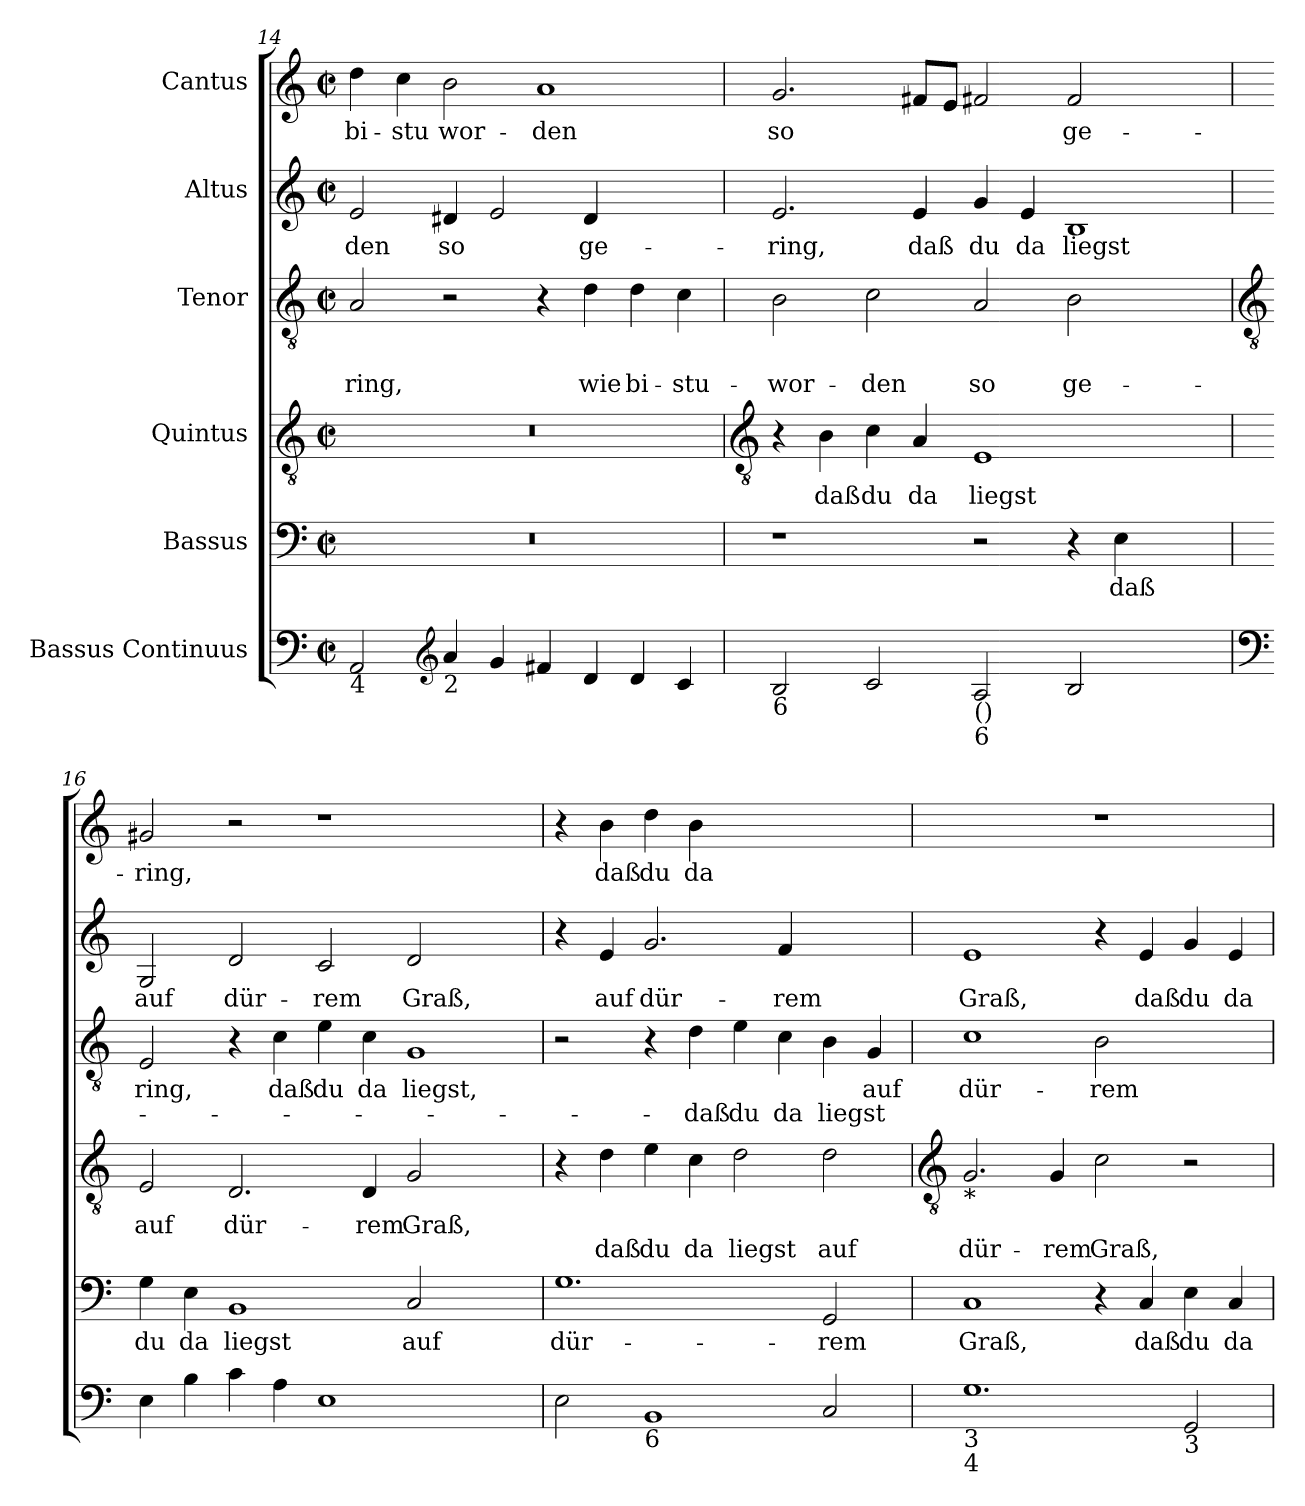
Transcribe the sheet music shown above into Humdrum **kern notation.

**kern	**kern	**text	**kern	**text	**text	**kern	**text	**text	**kern	**text	**kern	**text
*part6	*part5	*part5	*part4	*part4	*part4	*part3	*part3	*part3	*part2	*part2	*part1	*part1
*staff6	*staff5	*staff5	*staff4	*staff4	*staff4	*staff3	*staff3	*staff3	*staff2	*staff2	*staff1	*staff1
*I"Bassus Continuus	*I"Bassus	*	*I"Quintus	*	*	*I"Tenor	*	*	*I"Altus	*	*I"Cantus	*
*clefF4	*clefF4	*	*clefGv2	*	*	*clefGv2	*	*	*clefG2	*	*clefG2	*
*k[]	*k[]	*	*k[]	*	*	*k[]	*	*	*k[]	*	*k[]	*
*C:	*C:	*	*C:	*	*	*C:	*	*	*C:	*	*C:	*
*M4/2	*M4/2	*	*M4/2	*	*	*M4/2	*	*	*M4/2	*	*M4/2	*
*met(c|)	*met(c|)	*	*met(c|)	*	*	*met(c|)	*	*	*met(c|)	*	*met(c|)	*
=14	=14	=14	=14	=14	=14	=14	=14	=14	=14	=14	=14	=14
!LO:TX:b:t=4	!	!	!	!	!	!	!	!	!	!	!	!
!	!	!	!	!	!	!	!	!LO:LY:b	!	!LO:LY:b	!	!LO:LY:b
2AA	0r	.	0r	.	.	2A	.	-ring,	2e	-den	4dd	bi-
!	!	!	!	!	!	!	!	!	!	!	!	!LO:LY:b
.	.	.	.	.	.	.	.	.	.	.	4cc	-stu
*clefG2	*	*	*	*	*	*	*	*	*	*	*	*
!LO:TX:b:t=2	!	!	!	!	!	!	!	!	!	!	!	!
!	!	!	!	!	!	!	!	!	!	!LO:LY:b	!	!LO:LY:b
4a	.	.	.	.	.	2r	.	.	4d#X	so	2b	wor-
4g	.	.	.	.	.	.	.	.	2e	.	.	.
!	!	!	!	!	!	!	!	!	!	!	!	!LO:LY:b
4f#X	.	.	.	.	.	4r	.	.	.	.	1a	-den
!	!	!	!	!	!	!	!	!LO:LY:b	!	!LO:LY:b	!	!
4d	.	.	.	.	.	4d	.	wie	4d#	ge-	.	.
!	!	!	!	!	!	!	!	!LO:LY:b	!	!	!	!
4d	.	.	.	.	.	4d	.	bi-	2ryy	.	.	.
!	!	!	!	!	!	!	!	!LO:LY:b	!	!	!	!
4c	.	.	.	.	.	4c	.	-stu-	.	.	.	.
!!LO:LB:g=z
=15	=15	=15	=15	=15	=15	=15	=15	=15	=15	=15	=15	=15
*	*	*	*clefGv2	*	*	*	*	*	*	*	*	*
!LO:TX:b:t=6	!	!	!	!	!	!	!	!	!	!	!	!
!	!	!	!	!	!	!	!	!LO:LY:b	!	!LO:LY:b	!	!LO:LY:b
2B	1r	.	4r	.	.	2B	.	-wor-	2.e	-ring,	2.g	so
!	!	!	!	!LO:LY:b	!	!	!	!	!	!	!	!
.	.	.	4B	daß	.	.	.	.	.	.	.	.
!	!	!	!	!LO:LY:b	!	!	!	!LO:LY:b	!	!	!	!
2c	.	.	4c	du	.	2c	.	-den	.	.	.	.
!	!	!	!	!LO:LY:b	!	!	!	!	!	!LO:LY:b	!	!
.	.	.	4A	da	.	.	.	.	4e	daß	8f#XL	.
.	.	.	.	.	.	.	.	.	.	.	8eJ	.
!LO:TX:b:t=()	!	!	!	!	!	!	!	!	!	!	!	!
!LO:TX:b:t=6	!	!	!	!	!	!	!	!	!	!	!	!
!	!	!	!	!LO:LY:b	!	!	!	!LO:LY:b	!	!LO:LY:b	!	!
2A	2r	.	1E	liegst	.	2A	.	so	4g	du	2f#X	.
!	!	!	!	!	!	!	!	!	!	!LO:LY:b	!	!
.	.	.	.	.	.	.	.	.	4e	da	.	.
!	!	!	!	!	!	!	!	!LO:LY:b	!	!LO:LY:b	!	!LO:LY:b
2B	4r	.	.	.	.	2B	.	ge-	1B	liegst	2f#	ge-
!	!	!LO:LY:b	!	!	!	!	!	!	!	!	!	!
.	4E	daß	.	.	.	.	.	.	.	.	.	.
2ryy	2ryy	.	2ryy	.	.	2ryy	.	.	.	.	2ryy	.
!!LO:LB:g=z
=16	=16	=16	=16	=16	=16	=16	=16	=16	=16	=16	=16	=16
*clefF4	*	*	*	*	*	*clefGv2	*	*	*	*	*	*
!	!	!LO:LY:b	!	!LO:LY:b	!	!	!LO:LY:b	!	!	!LO:LY:b	!	!LO:LY:b
4E	4G	du	2E	auf	.	2E	-ring,	.	2G	auf	2g#X	-ring,
!	!	!LO:LY:b	!	!	!	!	!	!	!	!	!	!
4B	4E	da	.	.	.	.	.	.	.	.	.	.
!	!	!LO:LY:b	!	!LO:LY:b	!	!	!	!	!	!LO:LY:b	!	!
4c	1BB	liegst	2.D	dür-	.	4r	.	.	2d	dür-	2r	.
!	!	!	!	!	!	!	!LO:LY:b	!	!	!	!	!
4A	.	.	.	.	.	4c	daß	.	.	.	.	.
!	!	!	!	!	!	!	!LO:LY:b	!	!	!LO:LY:b	!	!
1E	.	.	.	.	.	4e	du	.	2c	-rem	1r	.
!	!	!	!	!LO:LY:b	!	!	!LO:LY:b	!	!	!	!	!
.	.	.	4D	-rem	.	4c	da	.	.	.	.	.
!	!	!LO:LY:b	!	!LO:LY:b	!	!	!LO:LY:b	!	!	!LO:LY:b	!	!
.	2C	auf	2G	Graß,	.	1G	liegst,	.	2d	Graß,	.	.
2ryy	2ryy	.	2ryy	.	.	.	.	.	2ryy	.	2ryy	.
=17	=17	=17	=17	=17	=17	=17	=17	=17	=17	=17	=17	=17
!	!	!LO:LY:b	!	!	!	!	!	!	!	!	!	!
2E	1.G	dür-	4r	.	.	2r	.	.	4r	.	4r	.
!	!	!	!	!	!LO:LY:b	!	!	!	!	!LO:LY:b	!	!LO:LY:b
.	.	.	4d	.	daß	.	.	.	4e	auf	4b	daß
!LO:TX:b:t=6	!	!	!	!	!	!	!	!	!	!	!	!
!	!	!	!	!	!LO:LY:b	!	!	!	!	!LO:LY:b	!	!LO:LY:b
1BB	.	.	4e	.	du	4r	.	.	2.g	dür-	4dd	du
!	!	!	!	!	!LO:LY:b	!	!	!LO:LY:b	!	!	!	!LO:LY:b
.	.	.	4c	.	da	4d	.	daß	.	.	4b	da
!	!	!	!	!	!LO:LY:b	!	!	!LO:LY:b	!	!	!	!LO:LY:b
.	.	.	2d	.	liegst	4e	.	du	.	.	[1gyy	liegst
!	!	!	!	!	!	!	!	!LO:LY:b	!	!LO:LY:b	!	!
.	.	.	.	.	.	4c	.	da	4f	-rem	.	.
!	!	!LO:LY:b	!	!	!LO:LY:b	!	!	!LO:LY:b	!	!	!	!
2C	2GG	-rem	2d	.	auf	4B	.	liegst	2ryy	.	.	.
!	!	!	!	!	!	!	!LO:LY:b	!	!	!	!	!
.	.	.	.	.	.	4G	auf	.	.	.	.	.
!!LO:LB:g=z
=18	=18	=18	=18	=18	=18	=18	=18	=18	=18	=18	=18	=18
*	*	*	*clefGv2	*	*	*	*	*	*	*	*	*
!	!	!	!LO:TX:b:t=*	!	!	!	!	!	!	!	!	!
!LO:TX:b:t=3	!	!	!	!	!	!	!	!	!	!	!	!
!LO:TX:b:t=4	!	!	!	!	!	!	!	!	!	!	!	!
!	!	!LO:LY:b	!	!	!LO:LY:b	!	!LO:LY:b	!	!	!LO:LY:b	!	!
1.G	1C	Graß,	2.G	.	dür-	1c	dür-	.	1e	Graß,	2.gyy_	.
!	!	!	!	!	!LO:LY:b	!	!	!	!	!	!	!
.	.	.	4G	.	-rem	.	.	.	.	.	4gyy]	.
!	!	!	!	!	!LO:LY:b	!	!LO:LY:b	!	!	!	!	!
.	4r	.	2c	.	Graß,	2B	-rem	.	4r	.	1r	.
!	!	!LO:LY:b	!	!	!	!	!	!	!	!LO:LY:b	!	!
.	4C	daß	.	.	.	.	.	.	4e	daß	.	.
!LO:TX:b:t=3	!	!	!	!	!	!	!	!	!	!	!	!
!	!	!LO:LY:b	!	!	!	!	!	!	!	!LO:LY:b	!	!
2GG	4E	du	2r	.	.	2ryy	.	.	4g	du	.	.
!	!	!LO:LY:b	!	!	!	!	!	!	!	!LO:LY:b	!	!
.	4C	da	.	.	.	.	.	.	4e	da	.	.
=	=	=	=	=	=	=	=	=	=	=	=	=
*-	*-	*-	*-	*-	*-	*-	*-	*-	*-	*-	*-	*-
